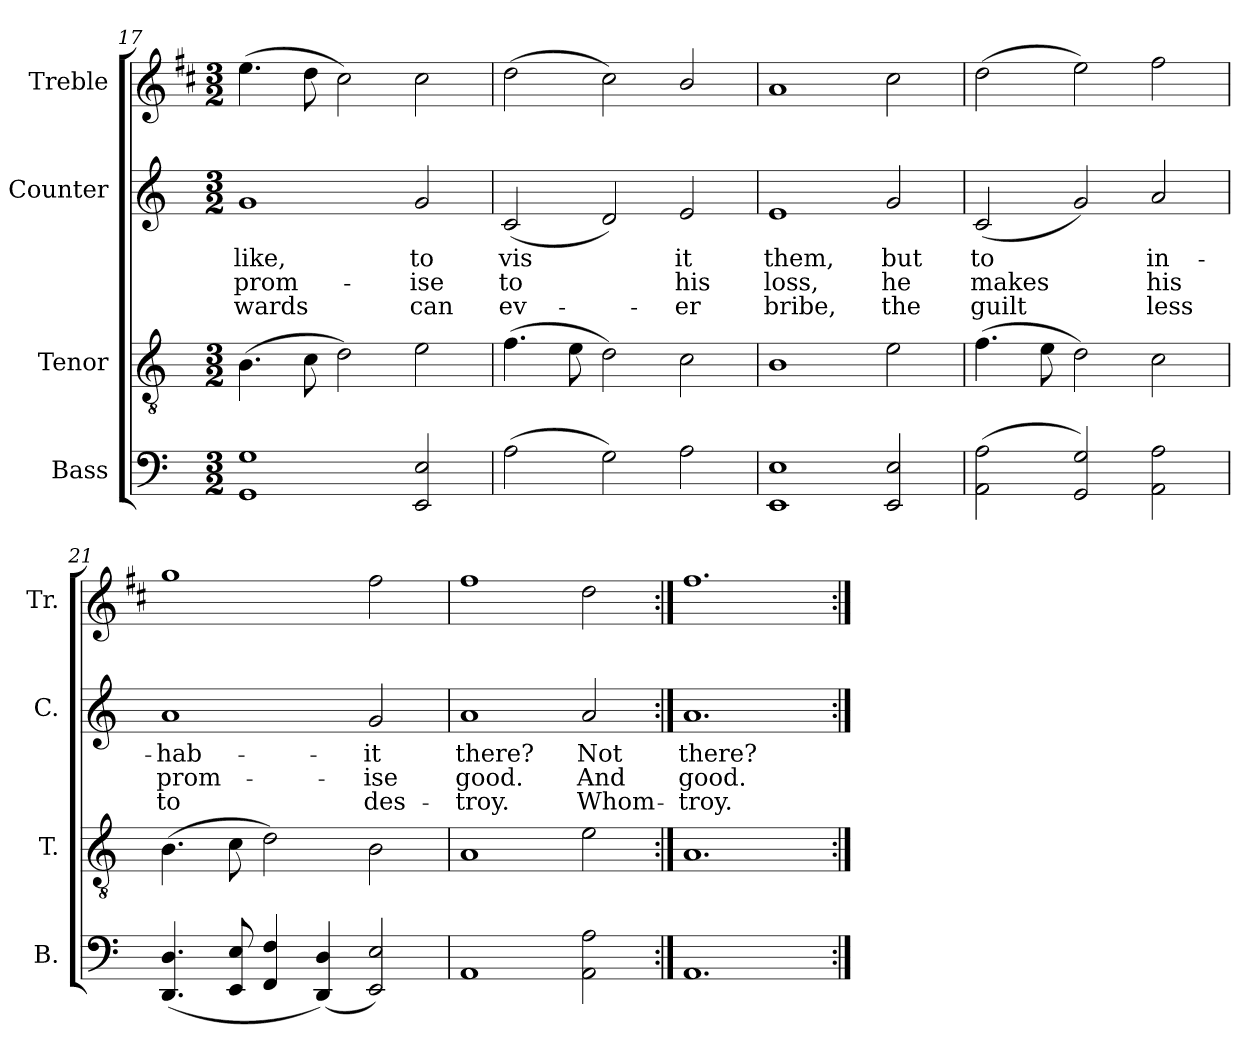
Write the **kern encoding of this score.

**kern	**text	**kern	**kern	**text	**text	**text	**kern
*part4	*part4	*part3	*part2	*part2	*part2	*part2	*part1
*staff4	*staff4	*staff3	*staff2	*staff2	*staff2	*staff2	*staff1
*I"Bass	*	*I"Tenor	*I"Counter	*	*	*	*I"Treble
*I'B.	*	*I'T.	*I'C.	*	*	*	*I'Tr.
*clefF4	*	*clefGv2	*clefG2	*	*	*	*clefG2
*	*	*	*	*	*	*	*ITrd1c2
*k[]	*	*k[]	*k[]	*	*	*	*k[]
*C:	*	*C:	*C:	*	*	*	*C:
*M3/2	*	*M3/2	*M3/2	*	*	*	*M3/2
=17	=17	=17	=17	=17	=17	=17	=17
!	!LO:LY:b:rj	!	!	!LO:LY:b:cj	!LO:LY:b:cj	!LO:LY:b:cj	!
1G 1GG	.	(>4.B\	1g	-like,	prom-	-wards	(>4.dd\
.	.	8c\	.	.	.	.	8cc\
.	.	2d\)	.	.	.	.	2b\)
!	!LO:LY:b:rj	!	!	!LO:LY:b:cj	!LO:LY:b:cj	!LO:LY:b:cj	!
2E/ 2EE/	.	2e\	2g/	to	ise	can	2b\
=18	=18	=18	=18	=18	=18	=18	=18
!	!LO:LY:b:rj	!	!	!LO:LY:b:cj	!LO:LY:b:cj	!LO:LY:b:cj	!
(>2A\	.	(>4.f\	(<2c/	vis-	-to	ev-	(>2cc\
.	.	8e\	.	.	.	.	.
!	!LO:LY:b:rj	!	!	!LO:LY:b:cj	!LO:LY:b:cj	!LO:LY:b:cj	!
2G\)	.	2d\)	2d/)	-	.	.	2b\)
!	!LO:LY:b:rj	!	!	!LO:LY:b:cj	!LO:LY:b:cj	!LO:LY:b:cj	!
2A\	.	2c\	2e/	it	his	er	2a/
=19	=19	=19	=19	=19	=19	=19	=19
!	!LO:LY:b:rj	!	!	!LO:LY:b:cj	!LO:LY:b:cj	!LO:LY:b:cj	!
1E 1EE	.	1B	1e	them,	loss,	bribe,	1g
!	!LO:LY:b:rj	!	!	!LO:LY:b:cj	!LO:LY:b:cj	!LO:LY:b:cj	!
2E/ 2EE/	.	2e\	2g/	but	he	the	2b\
=20	=20	=20	=20	=20	=20	=20	=20
!	!LO:LY:b:rj	!	!	!LO:LY:b:cj	!LO:LY:b:cj	!LO:LY:b:cj	!
(>2A\ 2AA\	.	(>4.f\	(<2c/	to	makes	guilt-	(>2cc\
.	.	8e\	.	.	.	.	.
!	!LO:LY:b:rj	!	!	!LO:LY:b:cj	!LO:LY:b:cj	!LO:LY:b:cj	!
2G/ 2GG/)	.	2d\)	2g/)	--	--	-	2dd\)
!	!LO:LY:b:rj	!	!	!LO:LY:b:cj	!LO:LY:b:cj	!LO:LY:b:cj	!
2A\ 2AA\	.	2c\	2a/	in-	-his	less	2ee\
=21	=21	=21	=21	=21	=21	=21	=21
!	!LO:LY:b:rj	!	!	!LO:LY:b:cj	!LO:LY:b:cj	!LO:LY:b:cj	!
(>4.D/ 4.DD/	.	(>4.B\	1a	hab-	-prom-	-to	1ff
!	!LO:LY:b:rj	!	!	!	!	!	!
8E/ 8EE/	.	8c\	.	.	.	.	.
!	!LO:LY:b:rj	!	!	!	!	!	!
4F/ 4FF/	.	2d\)	.	.	.	.	.
!	!LO:LY:b:rj	!	!	!	!	!	!
(>4D/ 4DD/)	.	.	.	.	.	.	.
!	!LO:LY:b:rj	!	!	!LO:LY:b:cj	!LO:LY:b:cj	!LO:LY:b:cj	!
2E/ 2EE/)	.	2B\	2g/	it	ise	des-	2ee\
=22	=22	=22	=22	=22	=22	=22	=22
!	!LO:LY:b:rj	!	!	!LO:LY:b:cj	!LO:LY:b:cj	!LO:LY:b:cj	!
1AA	.	1A	1a	-there?	good.	troy.	1ee
!	!LO:LY:b:rj	!	!	!LO:LY:b:cj	!LO:LY:b:cj	!LO:LY:b:cj	!
2A\ 2AA\	.	2e\	2a/	Not	And	Whom-	2cc\
=23:|!	=23:|!	=23:|!	=23:|!	=23:|!	=23:|!	=23:|!	=23:|!
!	!LO:LY:b:rj	!	!	!LO:LY:b:cj	!LO:LY:b:cj	!LO:LY:b:cj	!
1.AA	.	1.A	1.a	-there?	good.	troy.	1.ee
=:|!	=:|!	=:|!	=:|!	=:|!	=:|!	=:|!	=:|!
*-	*-	*-	*-	*-	*-	*-	*-
